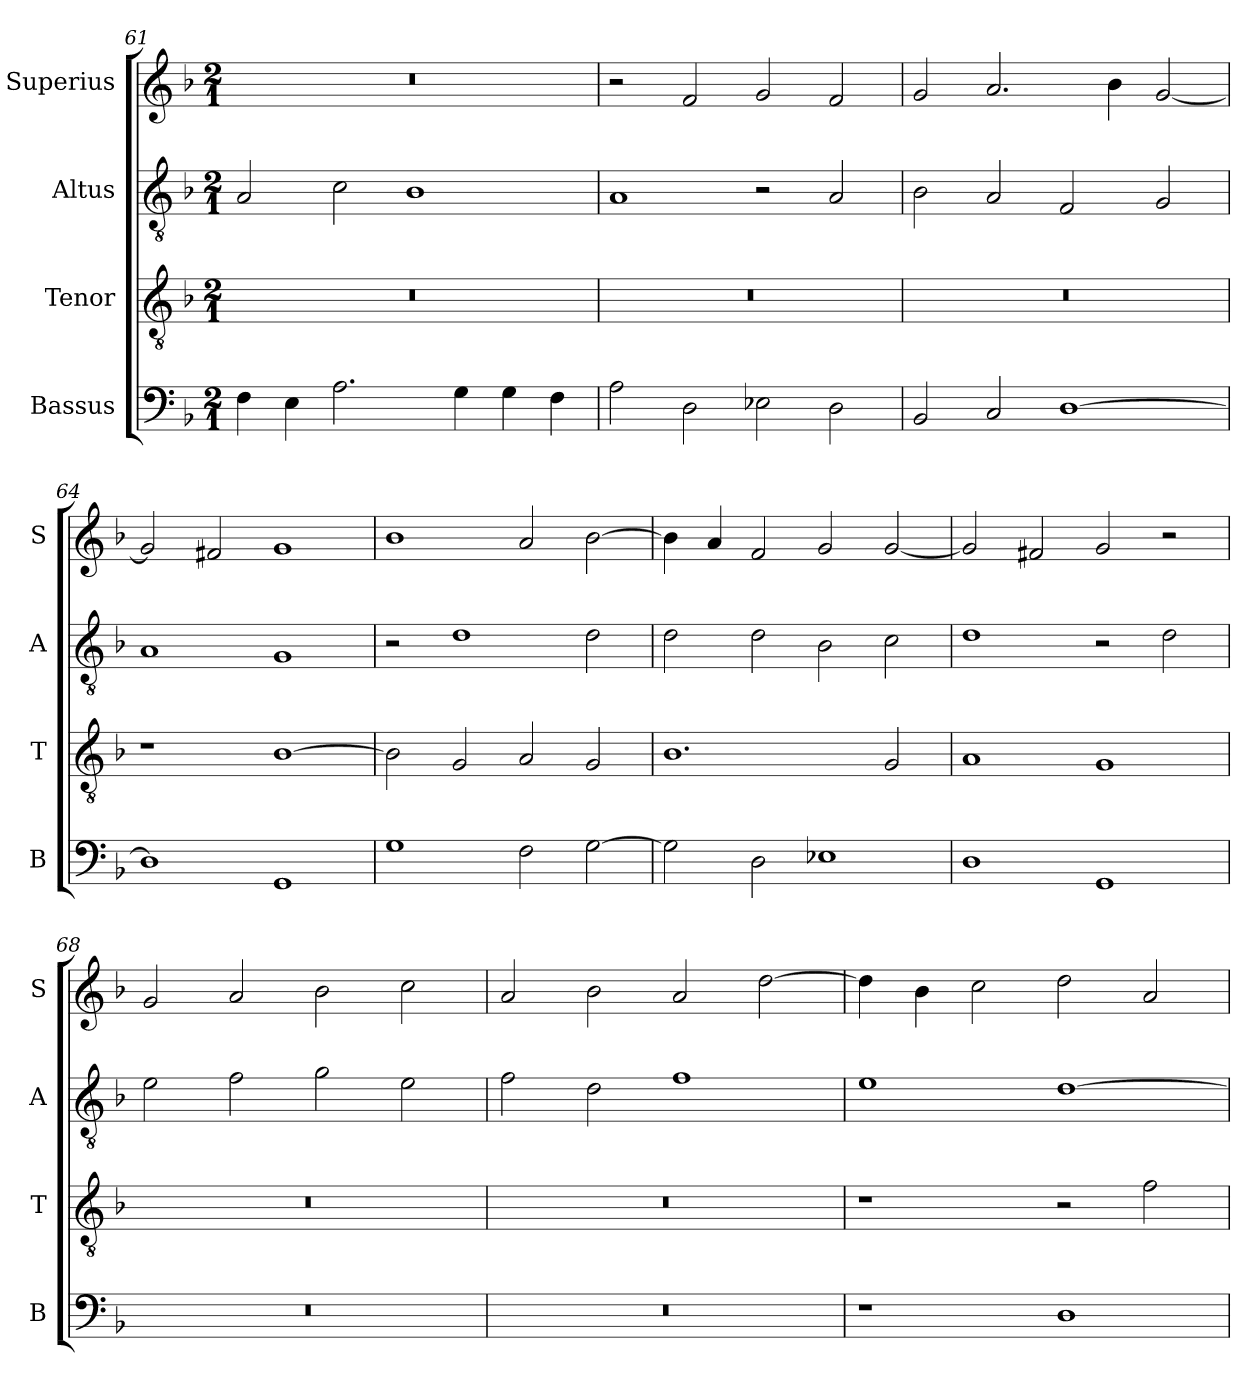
**kern	**kern	**kern	**kern
*part4	*part3	*part2	*part1
*staff4	*staff3	*staff2	*staff1
*I"Bassus	*I"Tenor	*I"Altus	*I"Superius
*I'B	*I'T	*I'A	*I'S
*clefF4	*clefGv2	*clefGv2	*clefG2
*k[b-]	*k[b-]	*k[b-]	*k[b-]
*M2/1	*M2/1	*M2/1	*M2/1
=61	=61	=61	=61
4F\	0r	2A/	0r
4E\	.	.	.
2.A\	.	2c\	.
.	.	1B-	.
4G\	.	.	.
4G\	.	.	.
4F\	.	.	.
=62	=62	=62	=62
2A\	0r	1A	2r
2D\	.	.	2f/
2E-X\	.	2r	2g/
2D\	.	2A/	2f/
=63	=63	=63	=63
2BB-/	0r	2B-\	2g/
2C/	.	2A/	2.a/
[1D	.	2F/	.
.	.	.	4b-\
.	.	2G/	[2g/
=64	=64	=64	=64
1D]	1r	1A	2g/]
.	.	.	2f#X/
1GG	[1B-	1G	1g
=65	=65	=65	=65
1G	2B-\]	2r	1b-
.	2G/	1d	.
2F\	2A/	.	2a/
[2G\	2G/	2d\	[2b-\
=66	=66	=66	=66
2G\]	1.B-	2d\	4b-\]
.	.	.	4a/
2D\	.	2d\	2f/
1E-X	.	2B-\	2g/
.	2G/	2c\	[2g/
=67	=67	=67	=67
1D	1A	1d	2g/]
.	.	.	2f#X/
1GG	1G	2r	2g/
.	.	2d\	2r
=68	=68	=68	=68
0r	0r	2e\	2g/
.	.	2f\	2a/
.	.	2g\	2b-\
.	.	2e\	2cc\
=69	=69	=69	=69
0r	0r	2f\	2a/
.	.	2d\	2b-\
.	.	1f	2a/
.	.	.	[2dd\
=70	=70	=70	=70
1r	1r	1e	4dd\]
.	.	.	4b-\
.	.	.	2cc\
1D	2r	[1d	2dd\
.	2f\	.	2a/
=	=	=	=
*-	*-	*-	*-
